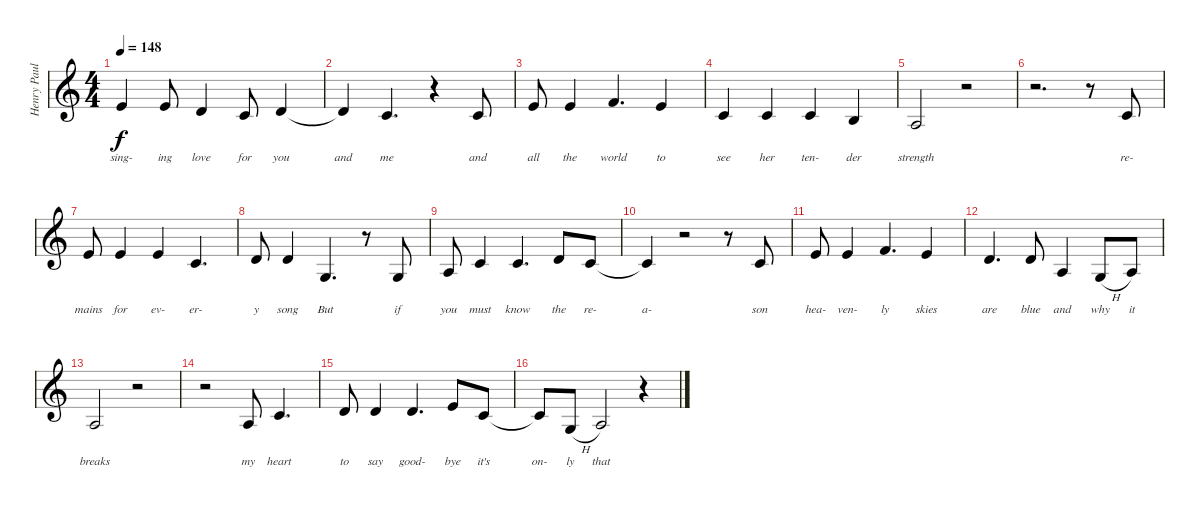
\track ("Henry Paul Vocals" "Henry Paul") {instrument englishhorn}
\staff {score}
\tuning (E4 B3 G3 D3 A2 E2) {hide}
\ts (4 4)
\tempo 148
\clef g2
\ks c
5.2.4{lyrics (0 "sing-") lyrics (1 "") lyrics (2 "") lyrics (3 "") lyrics (4 "") dy f} 5.2.8{lyrics (0 "ing") lyrics (1 "") lyrics (2 "") lyrics (3 "") lyrics (4 "")} 7.3.4{lyrics (0 "love") lyrics (1 "") lyrics (2 "") lyrics (3 "") lyrics (4 "")} 5.3.8{lyrics (0 "for") lyrics (1 "") lyrics (2 "") lyrics (3 "") lyrics (4 "")} 7.3.4{lyrics (0 "you") lyrics (1 "") lyrics (2 "") lyrics (3 "") lyrics (4 "")} |
7.3{t}.4{lyrics (0 "and") lyrics (1 "") lyrics (2 "") lyrics (3 "") lyrics (4 "")} 5.3.4{d lyrics (0 "me") lyrics (1 "") lyrics (2 "") lyrics (3 "") lyrics (4 "")} r.4 5.3.8{lyrics (0 "and") lyrics (1 "") lyrics (2 "") lyrics (3 "") lyrics (4 "")} |
5.2.8{lyrics (0 "all") lyrics (1 "") lyrics (2 "") lyrics (3 "") lyrics (4 "")} 5.2.4{lyrics (0 "the") lyrics (1 "") lyrics (2 "") lyrics (3 "") lyrics (4 "")} 6.2.4{d lyrics (0 "world") lyrics (1 "") lyrics (2 "") lyrics (3 "") lyrics (4 "")} 5.2.4{lyrics (0 "to") lyrics (1 "") lyrics (2 "") lyrics (3 "") lyrics (4 "")} |
5.3.4{lyrics (0 "see") lyrics (1 "") lyrics (2 "") lyrics (3 "") lyrics (4 "")} 5.3.4{lyrics (0 "her") lyrics (1 "") lyrics (2 "") lyrics (3 "") lyrics (4 "")} 5.3.4{lyrics (0 "ten-") lyrics (1 "") lyrics (2 "") lyrics (3 "") lyrics (4 "")} 4.3.4{lyrics (0 "der") lyrics (1 "") lyrics (2 "") lyrics (3 "") lyrics (4 "")} |
7.4.2{lyrics (0 "strength") lyrics (1 "") lyrics (2 "") lyrics (3 "") lyrics (4 "")} r.2 |
r.2{d} r.8 5.3.8{lyrics (0 "re-") lyrics (1 "") lyrics (2 "") lyrics (3 "") lyrics (4 "")} |
5.2.8{lyrics (0 "mains") lyrics (1 "") lyrics (2 "") lyrics (3 "") lyrics (4 "")} 5.2.4{lyrics (0 "for") lyrics (1 "") lyrics (2 "") lyrics (3 "") lyrics (4 "")} 5.2.4{lyrics (0 "ev-") lyrics (1 "") lyrics (2 "") lyrics (3 "") lyrics (4 "")} 5.3.4{d lyrics (0 "er-") lyrics (1 "") lyrics (2 "") lyrics (3 "") lyrics (4 "")} |
7.3.8{lyrics (0 "y") lyrics (1 "") lyrics (2 "") lyrics (3 "") lyrics (4 "")} 7.3.4{lyrics (0 "song") lyrics (1 "") lyrics (2 "") lyrics (3 "") lyrics (4 "")} 5.4.4{d lyrics (0 "But") lyrics (1 "") lyrics (2 "") lyrics (3 "") lyrics (4 "")} r.8 5.4.8{lyrics (0 "if") lyrics (1 "") lyrics (2 "") lyrics (3 "") lyrics (4 "")} |
7.4.8{lyrics (0 "you") lyrics (1 "") lyrics (2 "") lyrics (3 "") lyrics (4 "")} 5.3.4{lyrics (0 "must") lyrics (1 "") lyrics (2 "") lyrics (3 "") lyrics (4 "")} 5.3.4{d lyrics (0 "know") lyrics (1 "") lyrics (2 "") lyrics (3 "") lyrics (4 "")} 7.3.8{lyrics (0 "the") lyrics (1 "") lyrics (2 "") lyrics (3 "") lyrics (4 "")} 5.3.8{lyrics (0 "re-") lyrics (1 "") lyrics (2 "") lyrics (3 "") lyrics (4 "")} |
5.3{t}.4{lyrics (0 "a-") lyrics (1 "") lyrics (2 "") lyrics (3 "") lyrics (4 "")} r.2 r.8 5.3.8{lyrics (0 "son") lyrics (1 "") lyrics (2 "") lyrics (3 "") lyrics (4 "")} |
5.2.8{lyrics (0 "hea-") lyrics (1 "") lyrics (2 "") lyrics (3 "") lyrics (4 "")} 5.2.4{lyrics (0 "ven-") lyrics (1 "") lyrics (2 "") lyrics (3 "") lyrics (4 "")} 6.2.4{d lyrics (0 "ly") lyrics (1 "") lyrics (2 "") lyrics (3 "") lyrics (4 "")} 5.2.4{lyrics (0 "skies") lyrics (1 "") lyrics (2 "") lyrics (3 "") lyrics (4 "")} |
7.3.4{d lyrics (0 "are") lyrics (1 "") lyrics (2 "") lyrics (3 "") lyrics (4 "")} 7.3.8{lyrics (0 "blue") lyrics (1 "") lyrics (2 "") lyrics (3 "") lyrics (4 "")} 7.4.4{lyrics (0 "and") lyrics (1 "") lyrics (2 "") lyrics (3 "") lyrics (4 "")} 5.4{h}.8{lyrics (0 "why") lyrics (1 "") lyrics (2 "") lyrics (3 "") lyrics (4 "")} 7.4.8{lyrics (0 "it") lyrics (1 "") lyrics (2 "") lyrics (3 "") lyrics (4 "")} |
7.4.2{lyrics (0 "breaks") lyrics (1 "") lyrics (2 "") lyrics (3 "") lyrics (4 "")} r.2 |
r.2 7.4.8{lyrics (0 "my") lyrics (1 "") lyrics (2 "") lyrics (3 "") lyrics (4 "")} 5.3.4{d lyrics (0 "heart") lyrics (1 "") lyrics (2 "") lyrics (3 "") lyrics (4 "")} |
7.3.8{lyrics (0 "to") lyrics (1 "") lyrics (2 "") lyrics (3 "") lyrics (4 "")} 7.3.4{lyrics (0 "say") lyrics (1 "") lyrics (2 "") lyrics (3 "") lyrics (4 "")} 7.3.4{d lyrics (0 "good-") lyrics (1 "") lyrics (2 "") lyrics (3 "") lyrics (4 "")} 5.2.8{lyrics (0 "bye") lyrics (1 "") lyrics (2 "") lyrics (3 "") lyrics (4 "")} 5.3.8{lyrics (0 "it's") lyrics (1 "") lyrics (2 "") lyrics (3 "") lyrics (4 "")} |
5.3{t}.8{lyrics (0 "on-") lyrics (1 "") lyrics (2 "") lyrics (3 "") lyrics (4 "")} 5.4{h}.8{lyrics (0 "ly") lyrics (1 "") lyrics (2 "") lyrics (3 "") lyrics (4 "")} 7.4.2{lyrics (0 "that") lyrics (1 "") lyrics (2 "") lyrics (3 "") lyrics (4 "")} r.4
